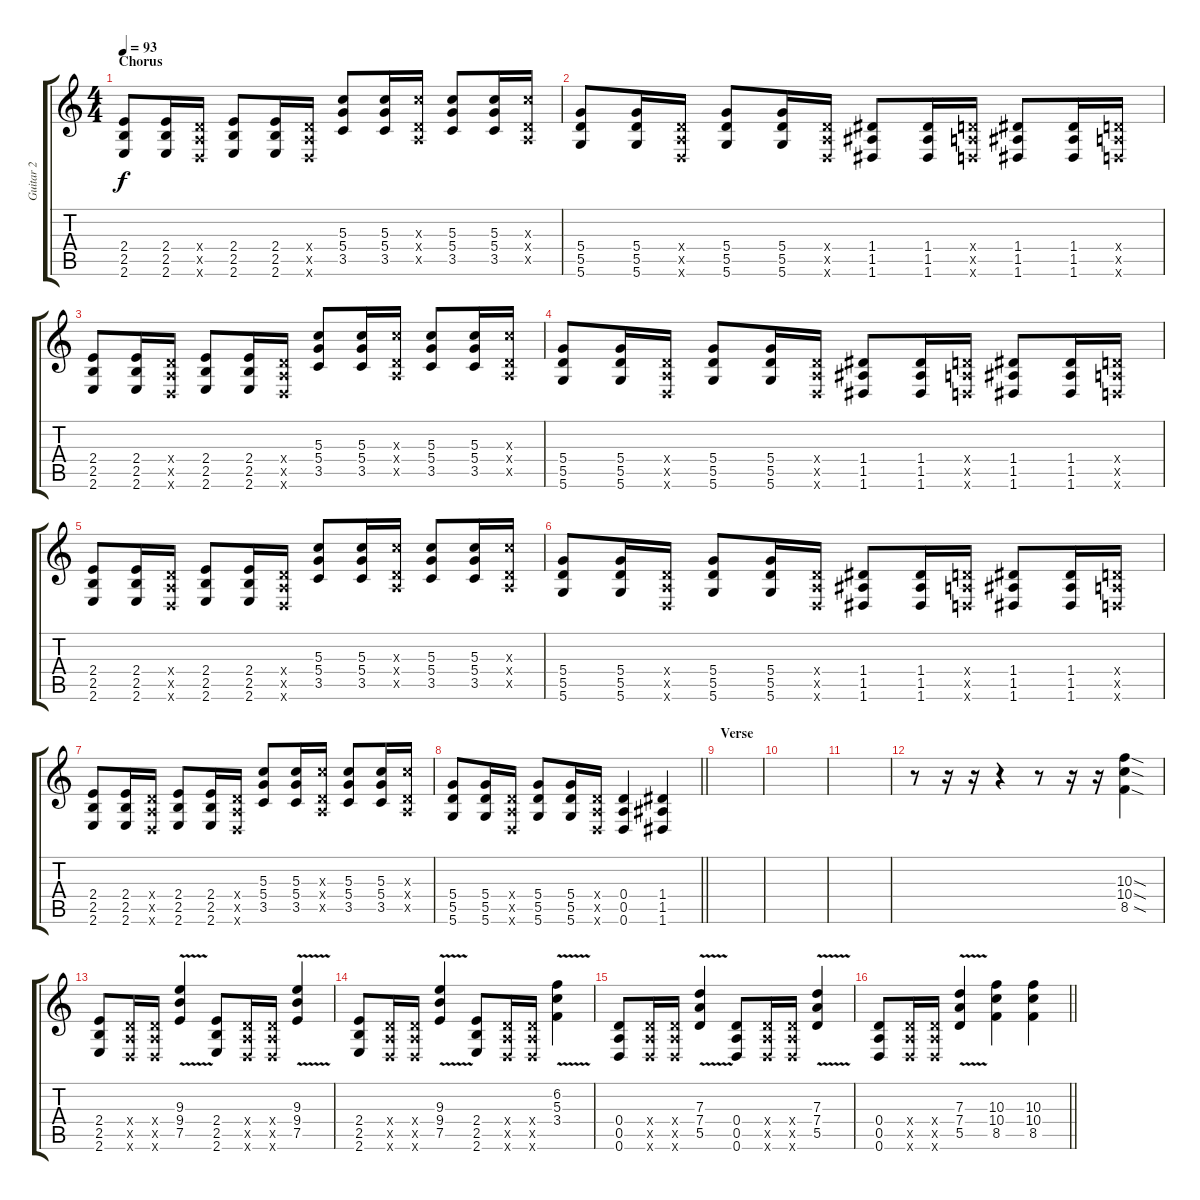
\track ("Guitar 2" "Guitar 2") {instrument overdrivenguitar}
\staff {score tabs}
\tuning (E4 B3 G3 D3 A2 D2) {hide}
\ts (4 4)
\section ("" "Chorus")
\tempo 93
\clef g2
\ks c
(2.4 2.5 2.6).8{dy f} (2.4 2.5 2.6).16 (0.4{x} 0.5{x} 0.6{x}).16 (2.4 2.5 2.6).8 (2.4 2.5 2.6).16 (0.4{x} 0.5{x} 0.6{x}).16 (5.3 5.4 3.5).8 (5.3 5.4 3.5).16 (5.3{x} 0.4{x} 0.5{x}).16 (5.3 5.4 3.5).8 (5.3 5.4 3.5).16 (5.3{x} 0.4{x} 0.5{x}).16 |
(5.4 5.5 5.6).8 (5.4 5.5 5.6).16 (0.4{x} 0.5{x} 0.6{x}).16 (5.4 5.5 5.6).8 (5.4 5.5 5.6).16 (0.4{x} 0.5{x} 0.6{x}).16 (1.4 1.5 1.6).8 (1.4 1.5 1.6).16 (0.4{x} 0.5{x} 0.6{x}).16 (1.4 1.5 1.6).8 (1.4 1.5 1.6).16 (0.4{x} 0.5{x} 0.6{x}).16 |
(2.4 2.5 2.6).8 (2.4 2.5 2.6).16 (0.4{x} 0.5{x} 0.6{x}).16 (2.4 2.5 2.6).8 (2.4 2.5 2.6).16 (0.4{x} 0.5{x} 0.6{x}).16 (5.3 5.4 3.5).8 (5.3 5.4 3.5).16 (5.3{x} 0.4{x} 0.5{x}).16 (5.3 5.4 3.5).8 (5.3 5.4 3.5).16 (5.3{x} 0.4{x} 0.5{x}).16 |
(5.4 5.5 5.6).8 (5.4 5.5 5.6).16 (0.4{x} 0.5{x} 0.6{x}).16 (5.4 5.5 5.6).8 (5.4 5.5 5.6).16 (0.4{x} 0.5{x} 0.6{x}).16 (1.4 1.5 1.6).8 (1.4 1.5 1.6).16 (0.4{x} 0.5{x} 0.6{x}).16 (1.4 1.5 1.6).8 (1.4 1.5 1.6).16 (0.4{x} 0.5{x} 0.6{x}).16 |
(2.4 2.5 2.6).8 (2.4 2.5 2.6).16 (0.4{x} 0.5{x} 0.6{x}).16 (2.4 2.5 2.6).8 (2.4 2.5 2.6).16 (0.4{x} 0.5{x} 0.6{x}).16 (5.3 5.4 3.5).8 (5.3 5.4 3.5).16 (5.3{x} 0.4{x} 0.5{x}).16 (5.3 5.4 3.5).8 (5.3 5.4 3.5).16 (5.3{x} 0.4{x} 0.5{x}).16 |
(5.4 5.5 5.6).8 (5.4 5.5 5.6).16 (0.4{x} 0.5{x} 0.6{x}).16 (5.4 5.5 5.6).8 (5.4 5.5 5.6).16 (0.4{x} 0.5{x} 0.6{x}).16 (1.4 1.5 1.6).8 (1.4 1.5 1.6).16 (0.4{x} 0.5{x} 0.6{x}).16 (1.4 1.5 1.6).8 (1.4 1.5 1.6).16 (0.4{x} 0.5{x} 0.6{x}).16 |
(2.4 2.5 2.6).8 (2.4 2.5 2.6).16 (0.4{x} 0.5{x} 0.6{x}).16 (2.4 2.5 2.6).8 (2.4 2.5 2.6).16 (0.4{x} 0.5{x} 0.6{x}).16 (5.3 5.4 3.5).8 (5.3 5.4 3.5).16 (5.3{x} 0.4{x} 0.5{x}).16 (5.3 5.4 3.5).8 (5.3 5.4 3.5).16 (5.3{x} 0.4{x} 0.5{x}).16 |
\barLineRight lightlight
(5.4 5.5 5.6).8 (5.4 5.5 5.6).16 (0.4{x} 0.5{x} 0.6{x}).16 (5.4 5.5 5.6).8 (5.4 5.5 5.6).16 (0.4{x} 0.5{x} 0.6{x}).16 (0.4 0.5 0.6).4 (1.4 1.5 1.6).4 |
\section ("" "Verse")
|
|
|
r.8 r.16 r.16 r.4 r.8 r.16 r.16 (10.3{sod} 10.4{sod} 8.5{sod}).4 |
(2.4 2.5 2.6).8 (0.4{x} 0.5{x} 0.6{x}).16 (0.4{x} 0.5{x} 0.6{x}).16 (9.3{v} 9.4{v} 7.5{v}).4 (2.4 2.5 2.6).8 (0.4{x} 0.5{x} 0.6{x}).16 (0.4{x} 0.5{x} 0.6{x}).16 (9.3{v} 9.4{v} 7.5{v}).4 |
(2.4 2.5 2.6).8 (0.4{x} 0.5{x} 0.6{x}).16 (0.4{x} 0.5{x} 0.6{x}).16 (9.3{v} 9.4{v} 7.5{v}).4 (2.4 2.5 2.6).8 (0.4{x} 0.5{x} 0.6{x}).16 (0.4{x} 0.5{x} 0.6{x}).16 (6.2 5.3{v} 3.4{v}).4 |
(0.4 0.5 0.6).8 (0.4{x} 0.5{x} 0.6{x}).16 (0.4{x} 0.5{x} 0.6{x}).16 (7.3{v} 7.4{v} 5.5{v}).4 (0.4 0.5 0.6).8 (0.4{x} 0.5{x} 0.6{x}).16 (0.4{x} 0.5{x} 0.6{x}).16 (7.3{v} 7.4{v} 5.5{v}).4 |
\barLineRight lightlight
(0.4 0.5 0.6).8 (0.4{x} 0.5{x} 0.6{x}).16 (0.4{x} 0.5{x} 0.6{x}).16 (7.3{v} 7.4{v} 5.5{v}).4 (10.3 10.4 8.5).4 (10.3 10.4 8.5).4
